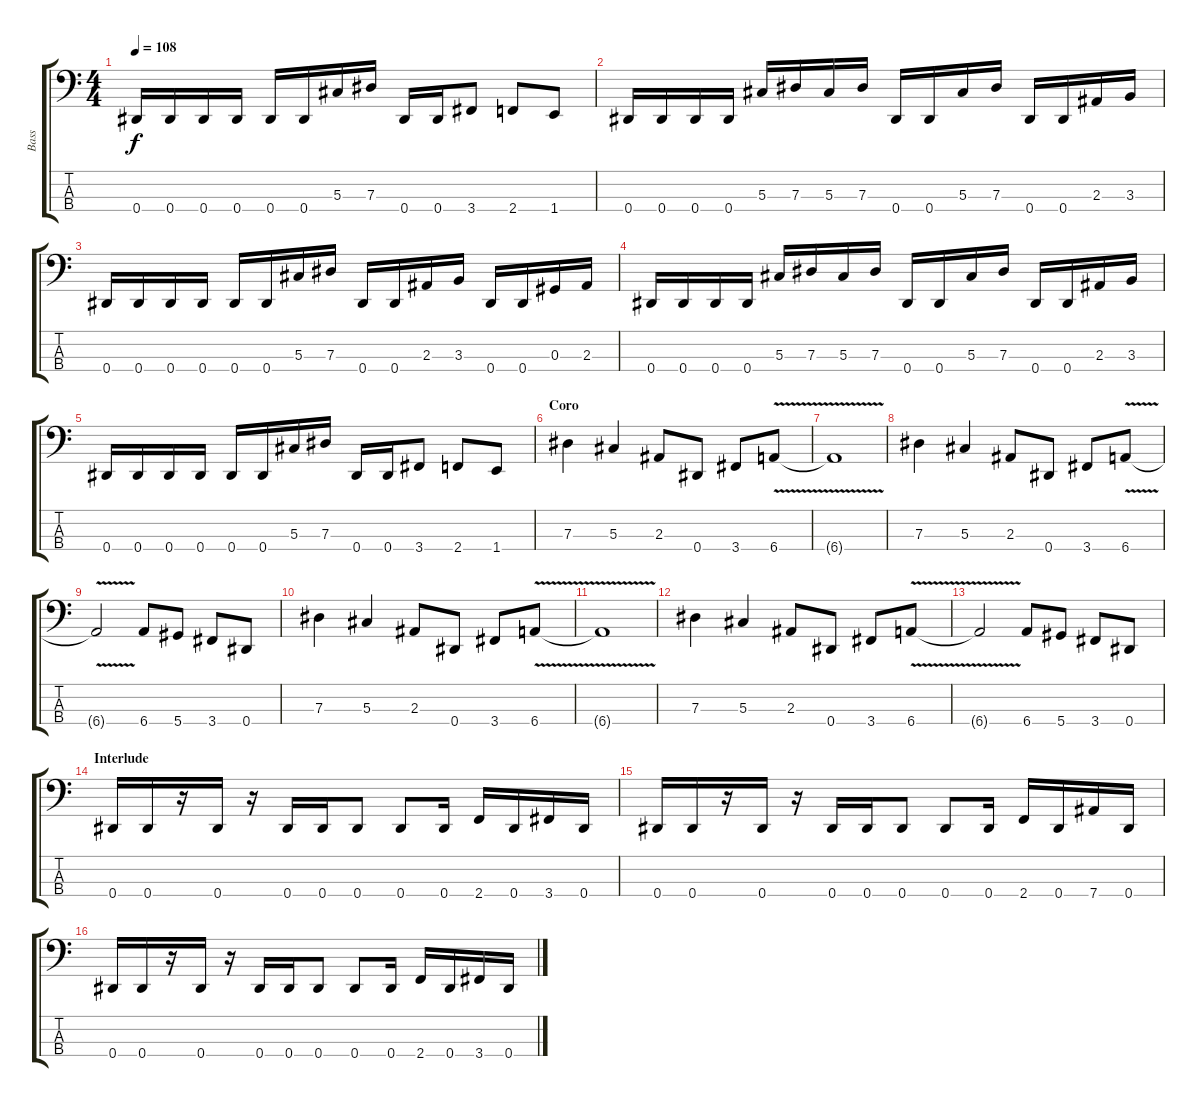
\track ("Bass" "Bass") {instrument electricbasspick}
\staff {score tabs}
\tuning (Gb2 Db2 Ab1 Eb1) {hide}
\ts (4 4)
\tempo 108
\clef f4
\ks c
0.4.16{dy f} 0.4.16 0.4.16 0.4.16 0.4.16 0.4.16 5.3.16 7.3.16 0.4.16 0.4.16 3.4.8 2.4.8 1.4.8 |
0.4.16 0.4.16 0.4.16 0.4.16 5.3.16 7.3.16 5.3.16 7.3.16 0.4.16 0.4.16 5.3.16 7.3.16 0.4.16 0.4.16 2.3.16 3.3.16 |
0.4.16 0.4.16 0.4.16 0.4.16 0.4.16 0.4.16 5.3.16 7.3.16 0.4.16 0.4.16 2.3.16 3.3.16 0.4.16 0.4.16 0.3.16 2.3.16 |
0.4.16 0.4.16 0.4.16 0.4.16 5.3.16 7.3.16 5.3.16 7.3.16 0.4.16 0.4.16 5.3.16 7.3.16 0.4.16 0.4.16 2.3.16 3.3.16 |
0.4.16 0.4.16 0.4.16 0.4.16 0.4.16 0.4.16 5.3.16 7.3.16 0.4.16 0.4.16 3.4.8 2.4.8 1.4.8 |
\section ("" "Coro")
7.3.4 5.3.4 2.3.8 0.4.8 3.4.8 6.4{v}.8 |
6.4{t}.1 |
7.3.4 5.3.4 2.3.8 0.4.8 3.4.8 6.4{v}.8 |
6.4{t}.2 6.4.8 5.4.8 3.4.8 0.4.8 |
7.3.4 5.3.4 2.3.8 0.4.8 3.4.8 6.4{v}.8 |
6.4{t}.1 |
7.3.4 5.3.4 2.3.8 0.4.8 3.4.8 6.4{v}.8 |
6.4{t}.2 6.4.8 5.4.8 3.4.8 0.4.8 |
\section ("" "Interlude")
0.4.16 0.4.16 r.16 0.4.16 r.16 0.4.16 0.4.16 0.4.8 0.4.8 0.4.16 2.4.16 0.4.16 3.4.16 0.4.16 |
0.4.16 0.4.16 r.16 0.4.16 r.16 0.4.16 0.4.16 0.4.8 0.4.8 0.4.16 2.4.16 0.4.16 7.4.16 0.4.16 |
0.4.16 0.4.16 r.16 0.4.16 r.16 0.4.16 0.4.16 0.4.8 0.4.8 0.4.16 2.4.16 0.4.16 3.4.16 0.4.16
